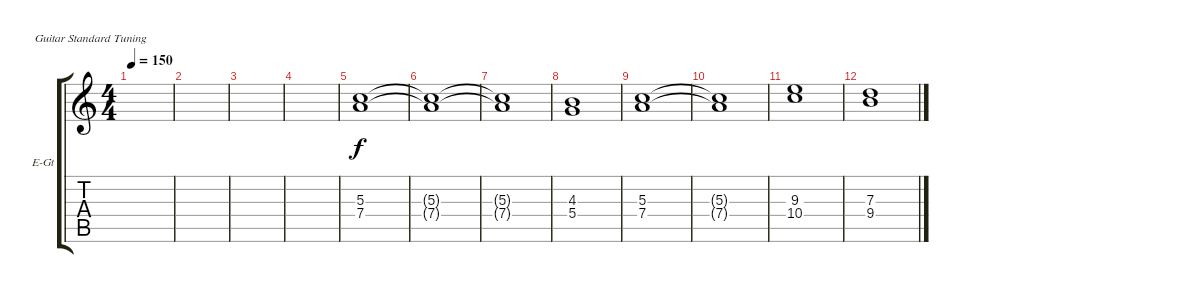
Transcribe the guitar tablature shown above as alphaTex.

\bracketExtendMode groupsimilarinstruments
\firstSystemTrackNameOrientation horizontal
\otherSystemsTrackNameOrientation horizontal
\track ("Electric Guitar" "E-Gt") {instrument electricguitarclean}
\staff {score tabs}
\tuning (E4 B3 G3 D3 A2 E2)
\ts (4 4)
\tempo 150
\clef g2
\ks c
|
|
|
\scale
0.333333 |
(7.4 5.3).1 |
(7.4{t} 5.3{t}).1 |
(7.4{t} 5.3{t}).1 |
(5.4 4.3).1 |
(7.4 5.3).1 |
(7.4{t} 5.3{t}).1 |
(10.4 9.3).1 |
(9.4 7.3).1 |
\scale
0.333333 |
\scale
0.333333 |
\scale
0.333333 |
\scale
0.333333
